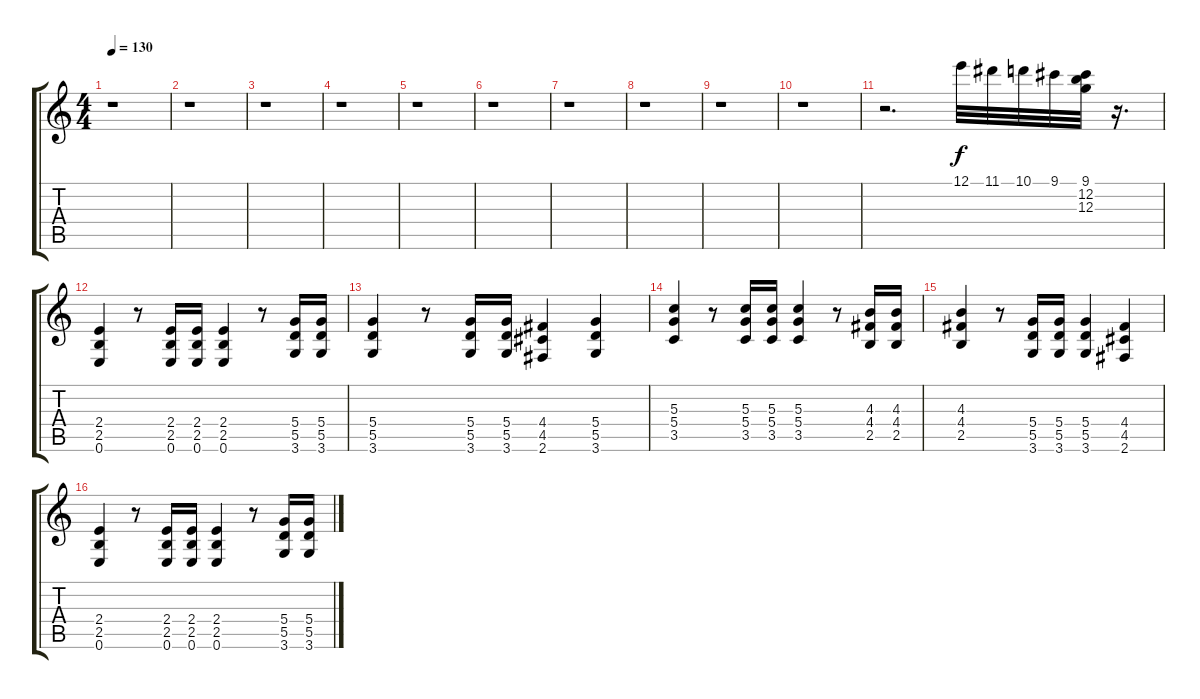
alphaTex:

\track "" {instrument distortionguitar}
\staff {score tabs}
\tuning (E4 B3 G3 D3 A2 E2) {hide}
\ts (4 4)
\tempo 130
\clef g2
\ks c
r.1{dy f instrument distortionguitar} |
r.1 |
r.1 |
r.1 |
r.1 |
r.1 |
r.1 |
r.1 |
r.1 |
r.1 |
r.2{d} 12.1.32 11.1.32 10.1.32 9.1.32 (9.1 12.2 12.3).32 r.16{d} |
(2.4 2.5 0.6).4 r.8 (2.4 2.5 0.6).16 (2.4 2.5 0.6).16 (2.4 2.5 0.6).4 r.8 (5.4 5.5 3.6).16 (5.4 5.5 3.6).16 |
(5.4 5.5 3.6).4 r.8 (5.4 5.5 3.6).16 (5.4 5.5 3.6).16 (4.4 4.5 2.6).4 (5.4 5.5 3.6).4 |
(5.3 5.4 3.5).4 r.8 (5.3 5.4 3.5).16 (5.3 5.4 3.5).16 (5.3 5.4 3.5).4 r.8 (4.3 4.4 2.5).16 (4.3 4.4 2.5).16 |
(4.3 4.4 2.5).4 r.8 (5.4 5.5 3.6).16 (5.4 5.5 3.6).16 (5.4 5.5 3.6).4 (4.4 4.5 2.6).4 |
(2.4 2.5 0.6).4 r.8 (2.4 2.5 0.6).16 (2.4 2.5 0.6).16 (2.4 2.5 0.6).4 r.8 (5.4 5.5 3.6).16 (5.4 5.5 3.6).16
